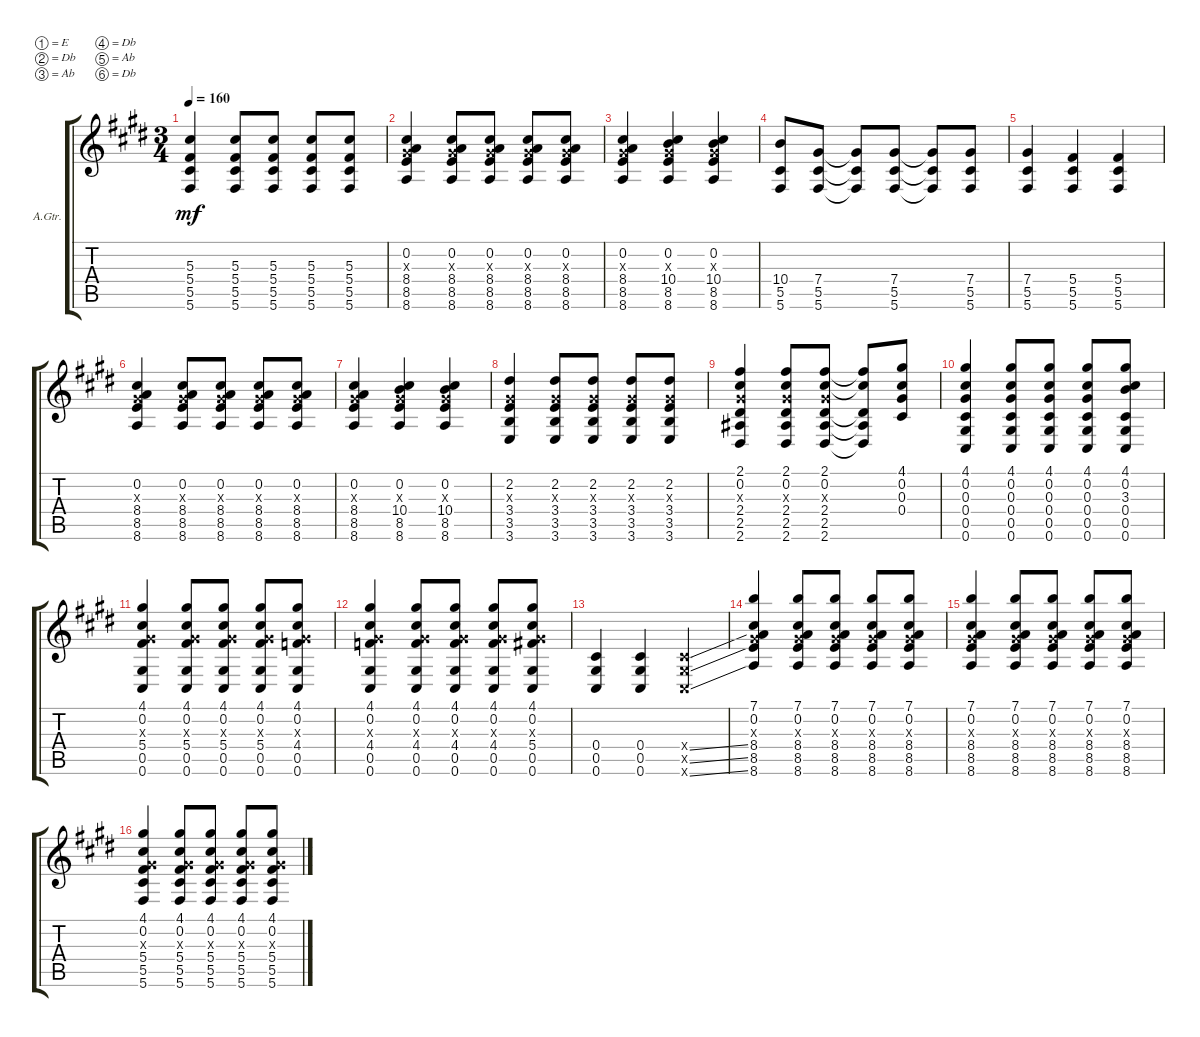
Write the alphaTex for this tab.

\defaultSystemsLayout 4
\bracketExtendMode groupsimilarinstruments
\firstSystemTrackNameOrientation horizontal
\otherSystemsTrackNameOrientation horizontal
\track ("Steel Guitar" "A.Gtr.") {instrument acousticguitarsteel}
\staff {score tabs}
\tuning (E4 Db4 Ab3 Db3 Ab2 Db2)
\ts (3 4)
\tempo 160
\clef g2
\ks c#minor
(5.3 5.4 5.5 5.6).4{dy mf} (5.6 5.5 5.4 5.3).8 (5.3 5.4 5.5 5.6).8 (5.6 5.5 5.4 5.3).8 (5.3 5.4 5.5 5.6).8 |
(8.6 8.5 8.4 0.3{x} 0.2).4 (8.4 8.6 8.5 0.2 0.3{x}).8 (8.5 8.6 8.4 0.2 0.3{x}).8 (8.4 8.5 8.6 0.3{x} 0.2).8 (8.6 8.5 8.4 0.2 0.3{x}).8 |
(8.4 8.5 8.6 0.2 0.3{x}).4 (8.6 8.5 10.4 0.3{x} 0.2).4 (10.4 8.5 8.6 0.2 0.3{x}).4 |
(5.6 5.5 10.4).8 (7.4 5.5 5.6).8 (5.6{t} 5.5{t} 7.4{t}).8 (7.4 5.5 5.6).8 (5.6{t} 5.5{t} 7.4{t}).8 (5.5 5.6 7.4).8 |
(7.4 5.5 5.6).4 (5.6 5.5 5.4).4 (5.4 5.5 5.6).4 |
(8.6 8.5 8.4 0.3{x} 0.2).4 (8.4 8.6 8.5 0.2 0.3{x}).8 (8.5 8.6 8.4 0.2 0.3{x}).8 (8.4 8.5 8.6 0.3{x} 0.2).8 (8.6 8.5 8.4 0.2 0.3{x}).8 |
(8.4 8.5 8.6 0.2 0.3{x}).4 (8.6 8.5 10.4 0.3{x} 0.2).4 (10.4 8.5 8.6 0.2 0.3{x}).4 |
(3.6 3.5 3.4 0.3{x} 2.2).4 (2.2 0.3{x} 3.4 3.5 3.6).8 (3.6 3.5 3.4 0.3{x} 2.2).8 (2.2 0.3{x} 3.4 3.5 3.6).8 (3.6 3.5 3.4 0.3{x} 2.2).8 |
(2.6 2.5 2.4 0.3{x} 0.2 2.1).4 (2.1 0.2 0.3{x} 2.4 2.5 2.6).8 (2.6 2.5 2.4 0.3{x} 0.2 2.1).8 (2.1{t} 0.2{t} 2.4{t} 2.5{t} 2.6{t}).8 (4.1 0.2 0.3 0.4).8 |
(0.6 0.5 0.4 0.3 0.2 4.1).4 (0.2 0.3 0.4 0.5 0.6 4.1).8 (0.6 0.5 0.4 0.3 0.2 4.1).8 (0.2 0.3 0.4 0.5 0.6 4.1).8 (0.6 0.5 0.4 3.3 0.2 4.1).8 |
(5.4 0.5 0.6 0.3{x} 0.2 4.1).4 (5.4 0.5 0.6 4.1 0.2 0.3{x}).8 (0.6 0.5 5.4 0.3{x} 0.2 4.1).8 (5.4 0.5 0.6 0.3{x} 4.1 0.2).8 (0.6 0.5 4.4 0.3{x} 0.2 4.1).8 |
(4.4 0.5 0.6 4.1 0.3{x} 0.2).4 (0.6 0.5 4.4 4.1 0.3{x} 0.2).8 (4.4 0.5 0.6 4.1 0.3{x} 0.2).8 (0.6 0.5 4.4 4.1 0.3{x} 0.2).8 (5.4 0.5 0.6 4.1 0.3{x} 0.2).8 |
(0.4 0.5 0.6).4 (0.6 0.5 0.4).4 (0.4{ss x} 0.5{ss x} 0.6{ss x}).4 |
(8.6 8.5 8.4 0.3{x} 0.2 7.1).4 (7.1 0.2 0.3{x} 8.4 8.5 8.6).8 (8.6 8.5 8.4 0.3{x} 0.2 7.1).8 (8.6 8.5 8.4 0.3{x} 0.2 7.1).8 (8.6 8.5 8.4 0.3{x} 0.2 7.1).8 |
(8.6 8.5 8.4 0.3{x} 0.2 7.1).4 (7.1 0.2 0.3{x} 8.4 8.5 8.6).8 (8.6 8.5 8.4 0.3{x} 0.2 7.1).8 (8.6 8.5 8.4 0.3{x} 0.2 7.1).8 (8.6 8.5 8.4 0.3{x} 0.2 7.1).8 |
(5.6 5.5 5.4 0.3{x} 0.2 4.1).4 (4.1 0.2 0.3{x} 5.4 5.5 5.6).8 (5.6 5.5 5.4 0.3{x} 0.2 4.1).8 (5.6 5.5 5.4 0.3{x} 0.2 4.1).8 (5.6 5.5 5.4 0.3{x} 0.2 4.1).8
